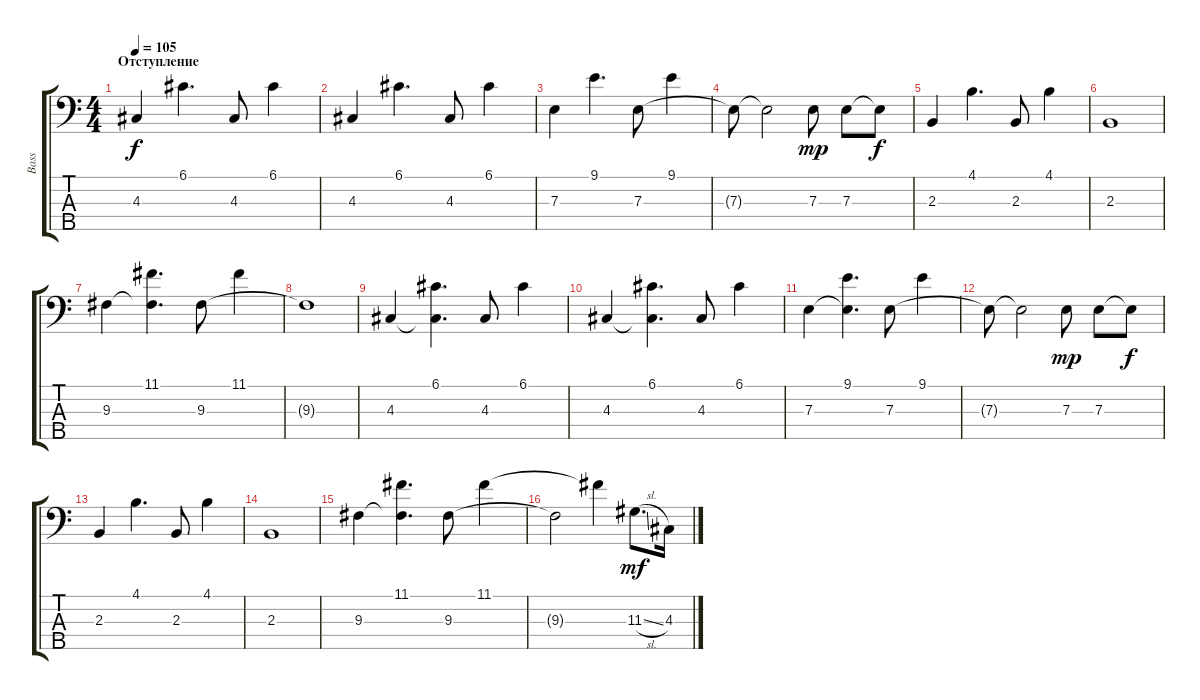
\track ("Bass" "Bass") {instrument electricbassfinger}
\staff {score tabs}
\tuning (G2 D2 A1 E1 B0) {hide}
\ts (4 4)
\section ("" "Отступление")
\tempo 105
\clef f4
\ks c
4.3.4{dy f} 6.1.4{d} 4.3.8 6.1.4 |
4.3.4 6.1.4{d} 4.3.8 6.1.4 |
7.3.4 9.1.4{d} 7.3.8 9.1.4 |
7.3{t}.8 7.3{t}.2 7.3.8{dy mp} 7.3.8 7.3{t}.8{dy f} |
2.3.4 4.1.4{d} 2.3.8 4.1.4 |
2.3.1 |
9.3.4 (11.1 9.3{t}).4{d} 9.3.8 11.1.4 |
9.3{t}.1 |
4.3.4{volume 13} (6.1 4.3{t}).4{d} 4.3.8 6.1.4 |
4.3.4 (6.1 4.3{t}).4{d} 4.3.8 6.1.4 |
7.3.4 (9.1 7.3{t}).4{d} 7.3.8 9.1.4 |
7.3{t}.8 7.3{t}.2 7.3.8{dy mp} 7.3.8 7.3{t}.8{dy f} |
2.3.4 4.1.4{d} 2.3.8 4.1.4 |
2.3.1 |
9.3.4{volume 13} (11.1 9.3{t}).4{d} 9.3.8 11.1.4 |
9.3{t}.2 11.1{t}.4 11.3{sl}.8{d dy mf} 4.3.16
